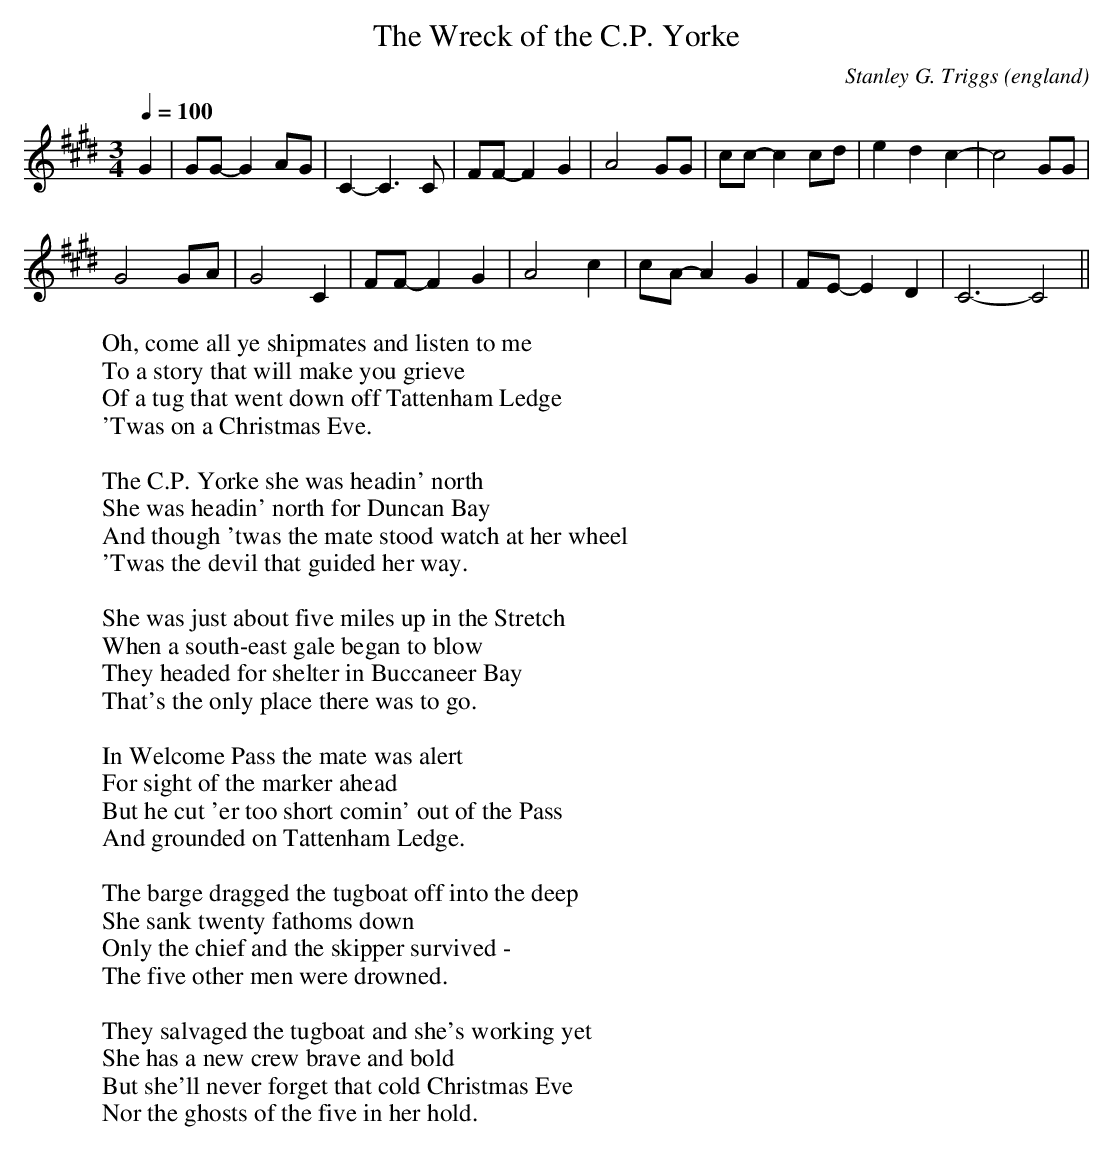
X:1
T:Wreck of the C.P. Yorke, The
O:england
C:Stanley G. Triggs
M:3/4
L:1/8
Q:1/4=100
W:Oh, come all ye shipmates and listen to me
W:To a story that will make you grieve
W:Of a tug that went down off Tattenham Ledge
W:'Twas on a Christmas Eve.
W:
W:The C.P. Yorke she was headin' north
W:She was headin' north for Duncan Bay
W:And though 'twas the mate stood watch at her wheel
W:'Twas the devil that guided her way.
W:
W:She was just about five miles up in the Stretch
W:When a south-east gale began to blow
W:They headed for shelter in Buccaneer Bay
W:That's the only place there was to go.
W:
W:In Welcome Pass the mate was alert
W:For sight of the marker ahead
W:But he cut 'er too short comin' out of the Pass
W:And grounded on Tattenham Ledge.
W:
W:The barge dragged the tugboat off into the deep
W:She sank twenty fathoms down
W:Only the chief and the skipper survived -
W:The five other men were drowned.
W:
W:They salvaged the tugboat and she's working yet
W:She has a new crew brave and bold
W:But she'll never forget that cold Christmas Eve
W:Nor the ghosts of the five in her hold.
K:E
G2|GG- G2 AG|C2- C3C|FF- F2 G2|A4 GG|cc- c2 cd| e2 d2 c2-|c4 GG|
G4 GA |G4 C2 |FF- F2 G2|A4 c2 |c-A- A2 G2 |F-E- E2 D2 |C6- C4 ||
